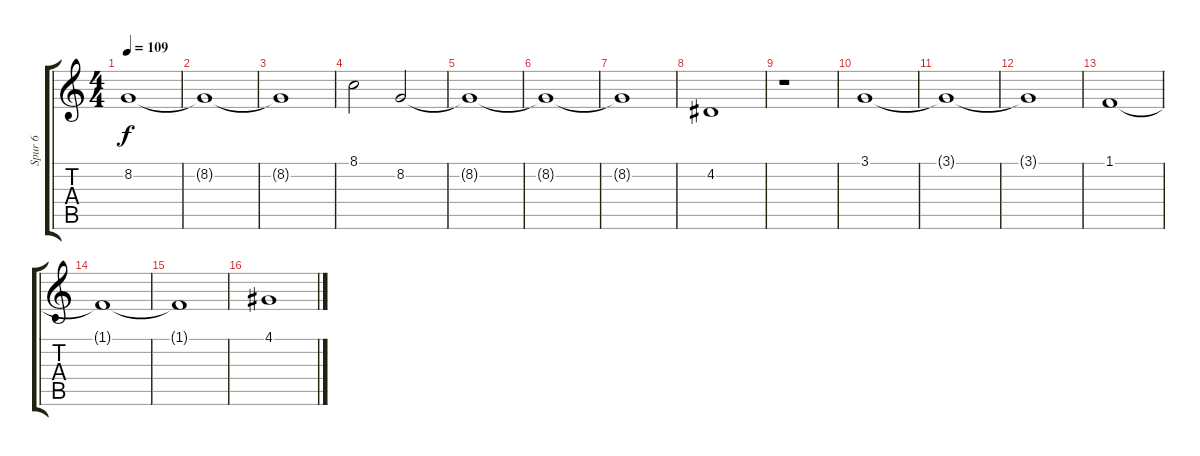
\track ("Spur 6" "Spur 6") {instrument stringensemble1}
\staff {score tabs}
\tuning (E4 B3 G3 D3 A2 E2) {hide}
\ts (4 4)
\tempo 109
\clef g2
\ks c
8.2{t}.1{dy f} |
8.2{t}.1 |
8.2{t}.1 |
8.1.2 8.2.2 |
8.2{t}.1 |
8.2{t}.1 |
8.2{t}.1 |
4.2.1 |
r.1 |
3.1.1 |
3.1{t}.1 |
3.1{t}.1 |
1.1.1 |
1.1{t}.1 |
1.1{t}.1 |
4.1.1
